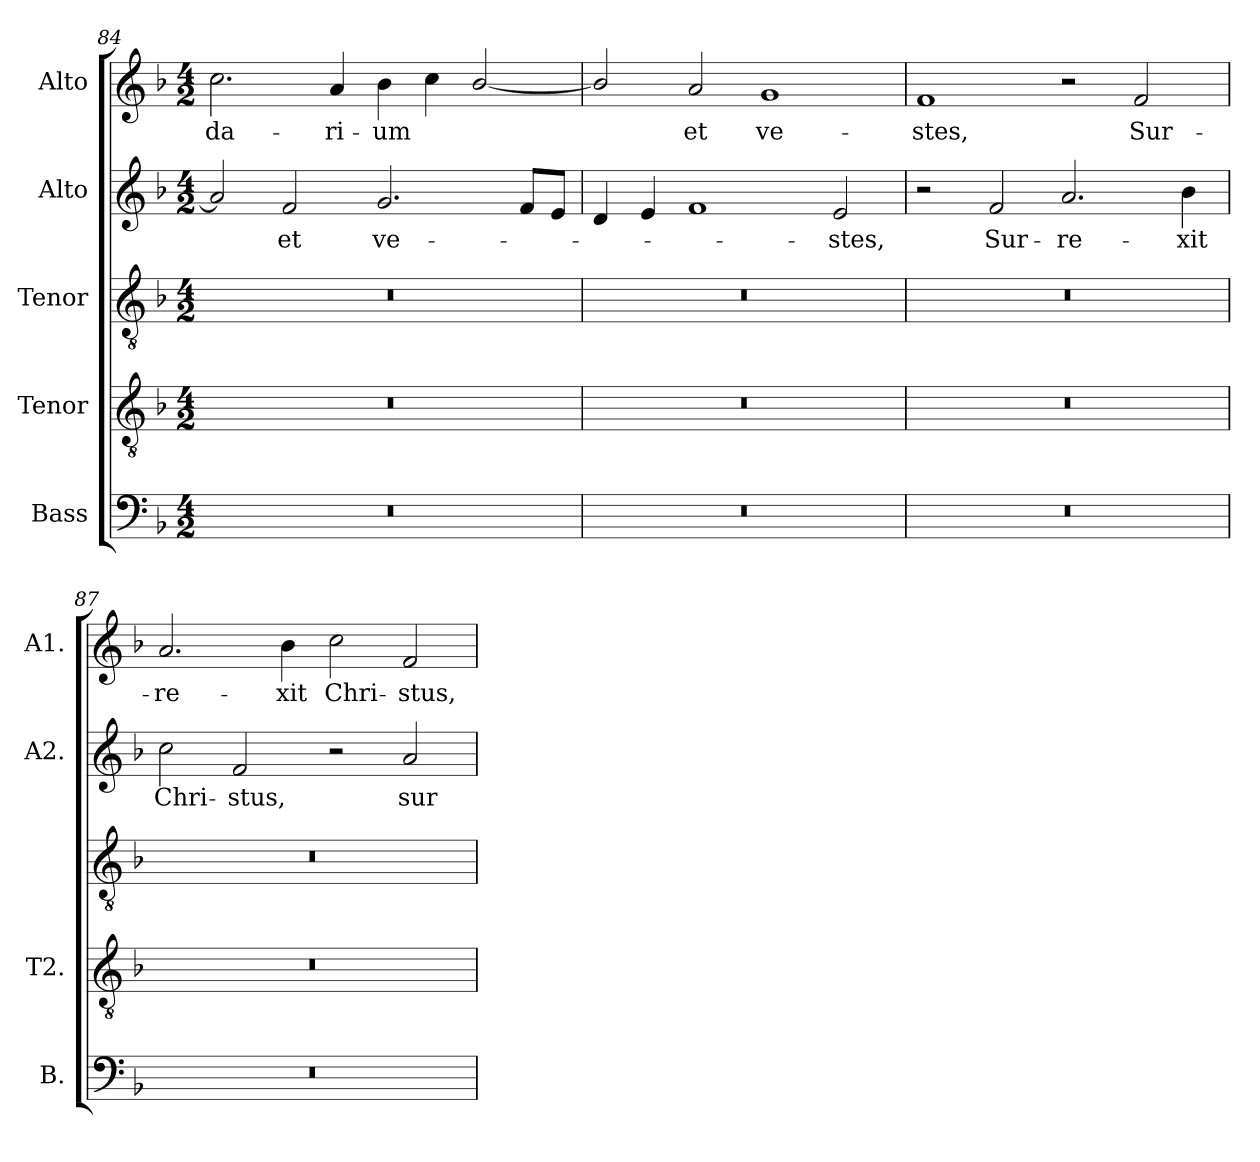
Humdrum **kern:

**kern	**kern	**kern	**kern	**text	**kern	**text
*part5	*part4	*part3	*part2	*part2	*part1	*part1
*staff5	*staff4	*staff3	*staff2	*staff2	*staff1	*staff1
*I"Bass	*I"Tenor	*I"Tenor	*I"Alto	*	*I"Alto	*
*I'B.	*I'T2.	*	*I'A2.	*	*I'A1.	*
*clefF4	*clefGv2	*clefGv2	*clefG2	*	*clefG2	*
*	*ITrd7c12	*ITrd7c12	*	*	*	*
*k[b-]	*k[b-]	*k[b-]	*k[b-]	*	*k[b-]	*
*F:	*F:	*F:	*F:	*	*F:	*
*M4/2	*M4/2	*M4/2	*M4/2	*	*M4/2	*
=84	=84	=84	=84	=84	=84	=84
!LO:N:vis=1	!LO:N:vis=1	!LO:N:vis=1	!	!	!	!
!	!	!	!	!	!	!LO:LY:b:color=#000000
0r	0r	0r	2ai/]	.	2.cci\	-da-
!	!	!	!	!LO:LY:b:color=#000000	!	!
.	.	.	2fi/	et	.	.
!	!	!	!	!	!	!LO:LY:b:color=#000000
.	.	.	.	.	4ai/	-ri-
!	!	!	!	!LO:LY:b:color=#000000	!	!
!	!	!	!	!	!	!LO:LY:b:color=#000000
.	.	.	2.gi/	ve-	4b-i\	-um
.	.	.	.	.	4cci\	.
.	.	.	.	.	[2b-i/	.
.	.	.	8fi/L	.	.	.
.	.	.	8ei/J	.	.	.
=85	=85	=85	=85	=85	=85	=85
!LO:N:vis=1	!LO:N:vis=1	!LO:N:vis=1	!	!	!	!
0r	0r	0r	4di/	.	2b-i/]	.
.	.	.	4ei/	.	.	.
!	!	!	!	!	!	!LO:LY:b:color=#000000
.	.	.	1fi	.	2ai/	et
!	!	!	!	!	!	!LO:LY:b:color=#000000
.	.	.	.	.	1gi	ve-
!	!	!	!	!LO:LY:b:color=#000000	!	!
.	.	.	2ei/	-stes,	.	.
=86	=86	=86	=86	=86	=86	=86
!LO:N:vis=1	!LO:N:vis=1	!LO:N:vis=1	!	!	!	!
!	!	!	!	!	!	!LO:LY:b:color=#000000
0r	0r	0r	2r	.	1fi	-stes,
!	!	!	!	!LO:LY:b:color=#000000	!	!
.	.	.	2fi/	Sur-	.	.
!	!	!	!	!LO:LY:b:color=#000000	!	!
.	.	.	2.ai/	-re-	2r	.
!	!	!	!	!	!	!LO:LY:b:color=#000000
.	.	.	.	.	2fi/	Sur-
!	!	!	!	!LO:LY:b:color=#000000	!	!
.	.	.	4b-i\	-xit	.	.
=87	=87	=87	=87	=87	=87	=87
!LO:N:vis=1	!LO:N:vis=1	!LO:N:vis=1	!	!	!	!
!	!	!	!	!LO:LY:b:color=#000000	!	!
!	!	!	!	!	!	!LO:LY:b:color=#000000
0r	0r	0r	2cci\	Chri-	2.ai/	-re-
!	!	!	!	!LO:LY:b:color=#000000	!	!
.	.	.	2fi/	-stus,	.	.
!	!	!	!	!	!	!LO:LY:b:color=#000000
.	.	.	.	.	4b-i\	-xit
!	!	!	!	!	!	!LO:LY:b:color=#000000
.	.	.	2r	.	2cci\	Chri-
!	!	!	!	!LO:LY:b:color=#000000	!	!
!	!	!	!	!	!	!LO:LY:b:color=#000000
.	.	.	2ai/	sur-	2fi/	-stus,
=	=	=	=	=	=	=
*-	*-	*-	*-	*-	*-	*-
